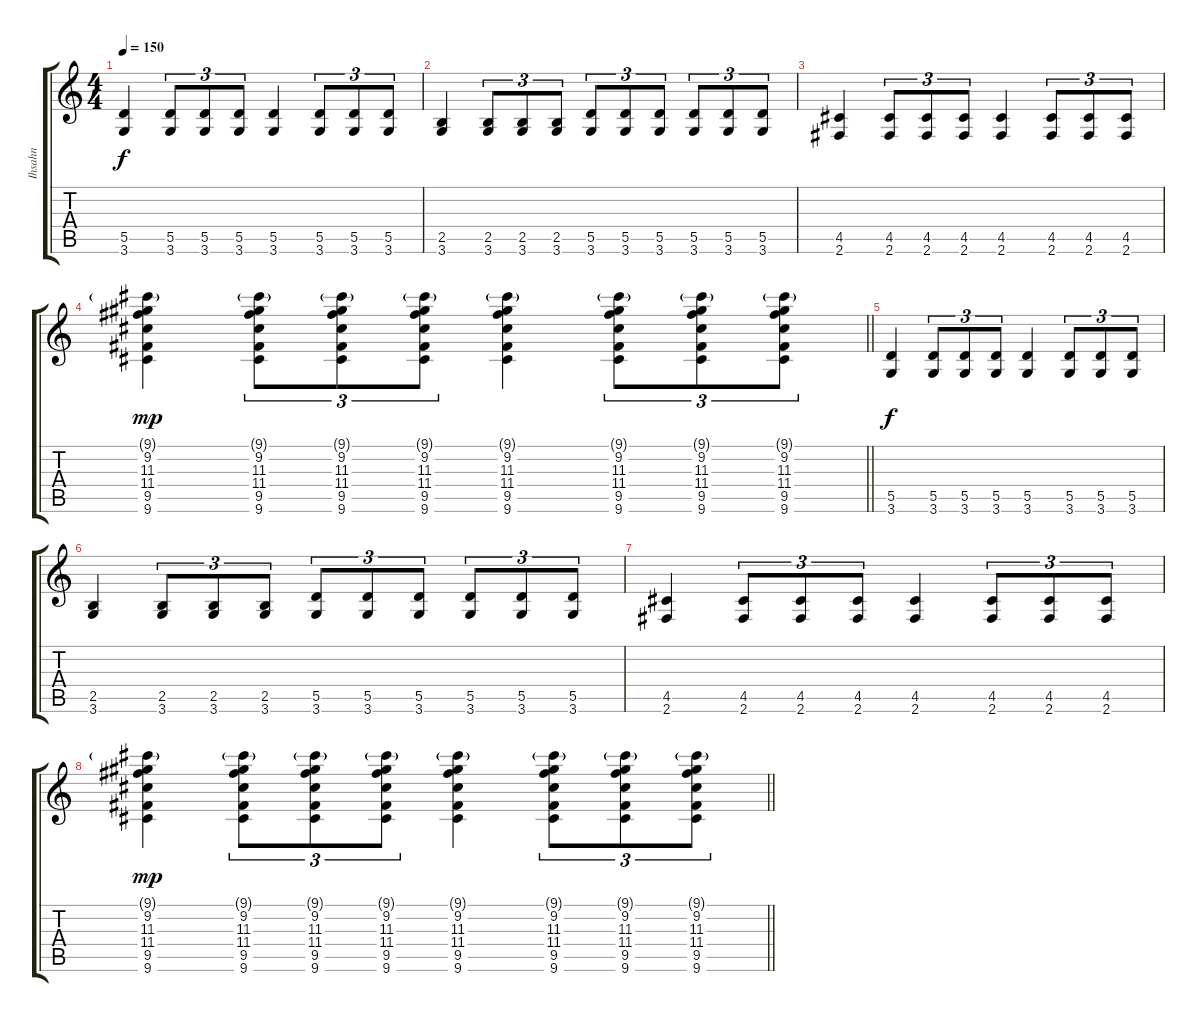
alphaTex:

\track ("Ihsahn" "Ihsahn") {instrument distortionguitar}
\staff {score tabs}
\tuning (E4 B3 G3 D3 A2 E2) {hide}
\ts (4 4)
\section ("" "")
\tempo 150
\clef g2
\ks c
(5.5 3.6).4{dy f} (5.5 3.6).8{tu (3 2)} (5.5 3.6).8{tu (3 2)} (5.5 3.6).8{tu (3 2)} (5.5 3.6).4 (5.5 3.6).8{tu (3 2)} (5.5 3.6).8{tu (3 2)} (5.5 3.6).8{tu (3 2)} |
(2.5 3.6).4 (2.5 3.6).8{tu (3 2)} (2.5 3.6).8{tu (3 2)} (2.5 3.6).8{tu (3 2)} (5.5 3.6).8{tu (3 2)} (5.5 3.6).8{tu (3 2)} (5.5 3.6).8{tu (3 2)} (5.5 3.6).8{tu (3 2)} (5.5 3.6).8{tu (3 2)} (5.5 3.6).8{tu (3 2)} |
(4.5 2.6).4 (4.5 2.6).8{tu (3 2)} (4.5 2.6).8{tu (3 2)} (4.5 2.6).8{tu (3 2)} (4.5 2.6).4 (4.5 2.6).8{tu (3 2)} (4.5 2.6).8{tu (3 2)} (4.5 2.6).8{tu (3 2)} |
\barLineRight lightlight
(9.1{g} 9.2 11.3 11.4 9.5 9.6).4{dy mp} (9.1{g} 9.2 11.3 11.4 9.5 9.6).8{tu (3 2)} (9.1{g} 9.2 11.3 11.4 9.5 9.6).8{tu (3 2)} (9.1{g} 9.2 11.3 11.4 9.5 9.6).8{tu (3 2)} (9.1{g} 9.2 11.3 11.4 9.5 9.6).4 (9.1{g} 9.2 11.3 11.4 9.5 9.6).8{tu (3 2)} (9.1{g} 9.2 11.3 11.4 9.5 9.6).8{tu (3 2)} (9.1{g} 9.2 11.3 11.4 9.5 9.6).8{tu (3 2)} |
(5.5 3.6).4{dy f} (5.5 3.6).8{tu (3 2)} (5.5 3.6).8{tu (3 2)} (5.5 3.6).8{tu (3 2)} (5.5 3.6).4 (5.5 3.6).8{tu (3 2)} (5.5 3.6).8{tu (3 2)} (5.5 3.6).8{tu (3 2)} |
(2.5 3.6).4 (2.5 3.6).8{tu (3 2)} (2.5 3.6).8{tu (3 2)} (2.5 3.6).8{tu (3 2)} (5.5 3.6).8{tu (3 2)} (5.5 3.6).8{tu (3 2)} (5.5 3.6).8{tu (3 2)} (5.5 3.6).8{tu (3 2)} (5.5 3.6).8{tu (3 2)} (5.5 3.6).8{tu (3 2)} |
(4.5 2.6).4 (4.5 2.6).8{tu (3 2)} (4.5 2.6).8{tu (3 2)} (4.5 2.6).8{tu (3 2)} (4.5 2.6).4 (4.5 2.6).8{tu (3 2)} (4.5 2.6).8{tu (3 2)} (4.5 2.6).8{tu (3 2)} |
\barLineRight lightlight
(9.1{g} 9.2 11.3 11.4 9.5 9.6).4{dy mp} (9.1{g} 9.2 11.3 11.4 9.5 9.6).8{tu (3 2)} (9.1{g} 9.2 11.3 11.4 9.5 9.6).8{tu (3 2)} (9.1{g} 9.2 11.3 11.4 9.5 9.6).8{tu (3 2)} (9.1{g} 9.2 11.3 11.4 9.5 9.6).4 (9.1{g} 9.2 11.3 11.4 9.5 9.6).8{tu (3 2)} (9.1{g} 9.2 11.3 11.4 9.5 9.6).8{tu (3 2)} (9.1{g} 9.2 11.3 11.4 9.5 9.6).8{tu (3 2)}
